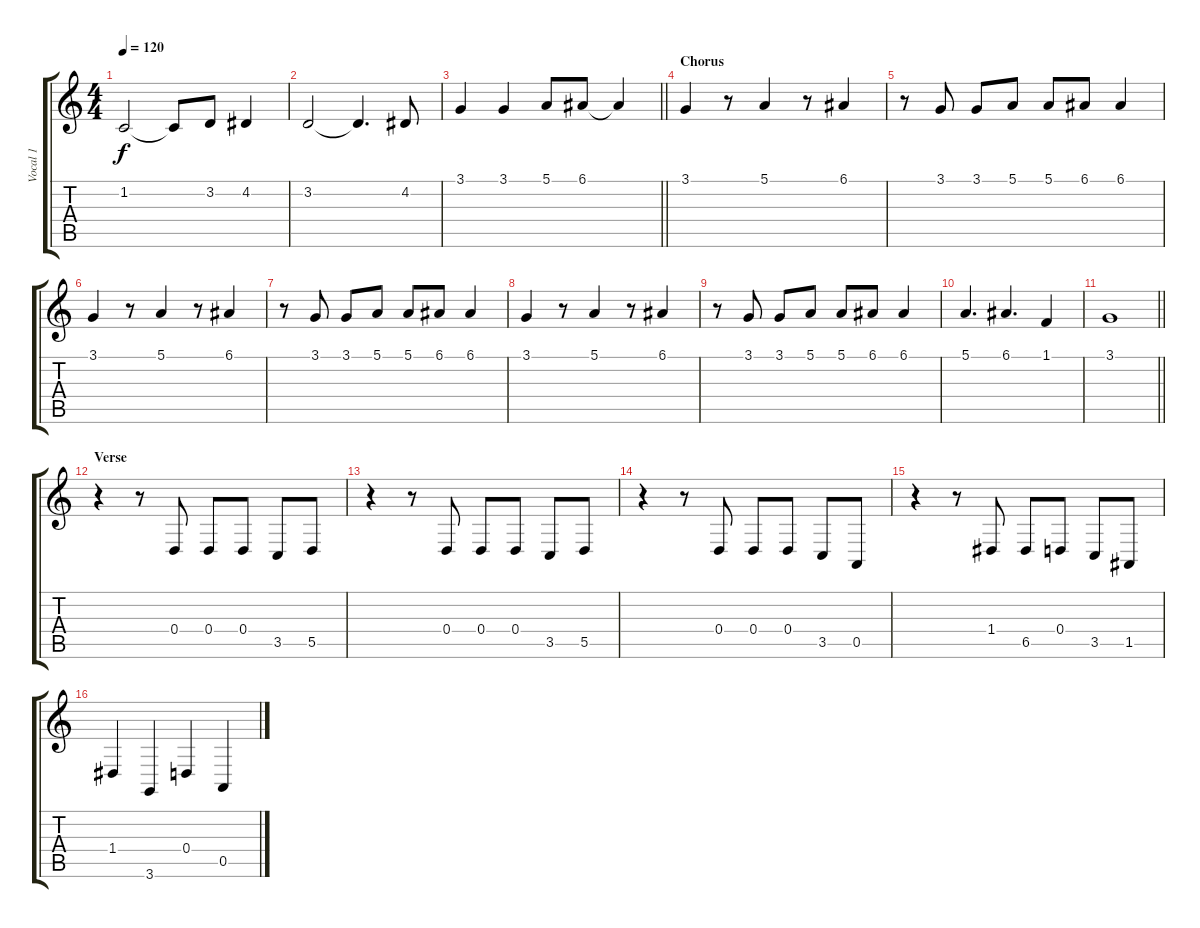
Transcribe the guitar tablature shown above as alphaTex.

\track ("Vocal 1" "Vocal 1") {instrument acousticgrandpiano}
\staff {score tabs}
\tuning (E4 B3 G3 D3 A2 E2) {hide}
\ts (4 4)
\tempo 120
\clef g2
\ks c
1.2.2{dy f} 1.2{t}.8 3.2.8 4.2.4 |
3.2.2 3.2{t}.4{d} 4.2.8 |
\barLineRight lightlight
3.1.4 3.1.4 5.1.8 6.1.8 6.1{t}.4 |
\section ("" "Chorus")
3.1.4 r.8 5.1.4 r.8 6.1.4 |
r.8 3.1.8 3.1.8 5.1.8 5.1.8 6.1.8 6.1.4 |
3.1.4 r.8 5.1.4 r.8 6.1.4 |
r.8 3.1.8 3.1.8 5.1.8 5.1.8 6.1.8 6.1.4 |
3.1.4 r.8 5.1.4 r.8 6.1.4 |
r.8 3.1.8 3.1.8 5.1.8 5.1.8 6.1.8 6.1.4 |
5.1.4{d} 6.1.4{d} 1.1.4 |
\barLineRight lightlight
3.1.1 |
\section ("" "Verse")
r.4 r.8 0.4.8 0.4.8 0.4.8 3.5.8 5.5.8 |
r.4 r.8 0.4.8 0.4.8 0.4.8 3.5.8 5.5.8 |
r.4 r.8 0.4.8 0.4.8 0.4.8 3.5.8 0.5.8 |
r.4 r.8 1.4.8 6.5.8 0.4.8 3.5.8 1.5.8 |
1.4.4 3.6.4 0.4.4 0.5.4
